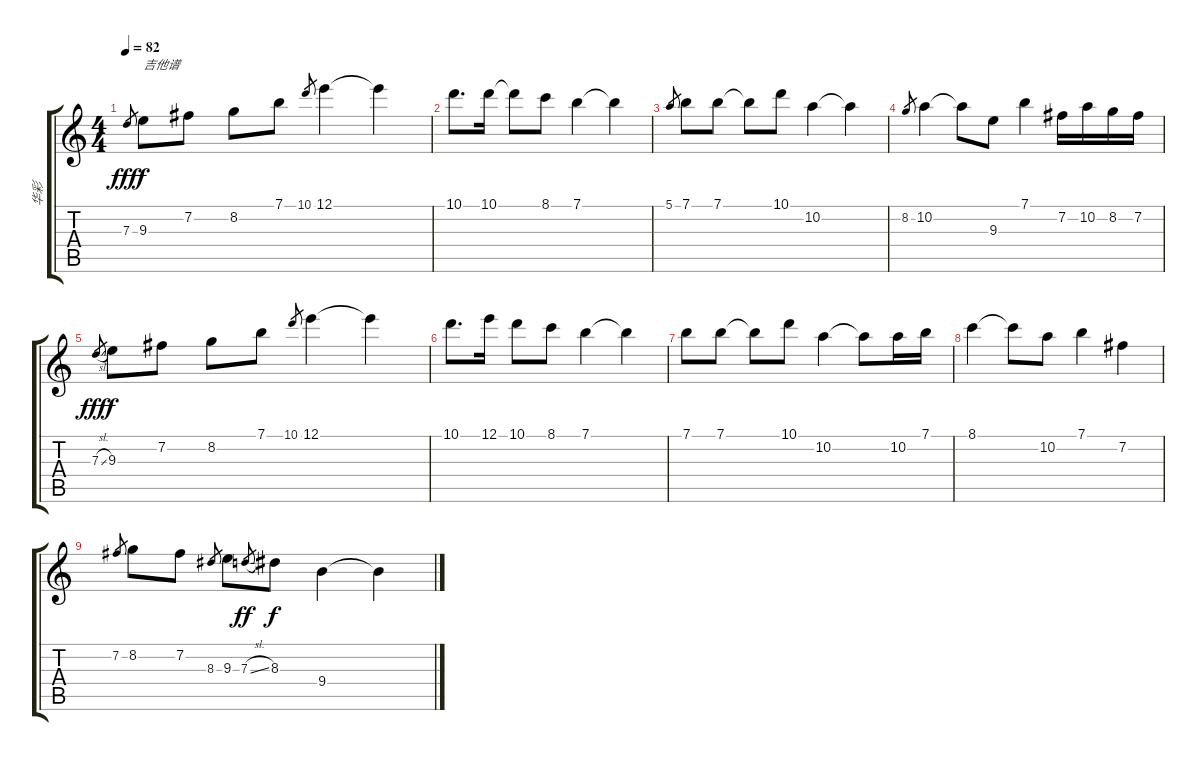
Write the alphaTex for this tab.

\track ("华彩" "华彩") {instrument acousticguitarsteel}
\staff {score tabs}
\tuning (E4 B3 G3 D3 A2 E2) {hide}
\ts (4 4)
\tempo 82
\clef g2
\ks c
7.3.8{gr dy fff instrument acousticguitarsteel} 9.3.8{txt "吉他谱" dy f} 7.2.8 8.2.8 7.1.8 10.1.8{gr} 12.1.4 12.1{t}.4 |
10.1.8{d} 10.1.16 10.1{t}.8 8.1.8 7.1.4 7.1{t}.4 |
5.1.8{gr} 7.1.8 7.1.8 7.1{t}.8 10.1.8 10.2.4 10.2{t}.4 |
8.2.8{gr} 10.2.4 10.2{t}.8 9.3.8 7.1.4 7.2.16 10.2.16 8.2.16 7.2.16 |
7.3{sl}.8{gr dy fff} 9.3.8{dy f} 7.2.8 8.2.8 7.1.8 10.1.8{gr} 12.1.4 12.1{t}.4 |
10.1.8{d} 12.1.16 10.1.8 8.1.8 7.1.4 7.1{t}.4 |
7.1.8 7.1.8 7.1{t}.8 10.1.8 10.2.4 10.2{t}.8 10.2.16 7.1.16 |
8.1.4 8.1{t}.8 10.2.8 7.1.4 7.2.4 |
7.2.8{gr} 8.2.8 7.2.8 8.3.8{gr} 9.3.8 7.3{sl}.8{gr dy ff} 8.3.8{dy f} 9.4.4 9.4{t}.4
